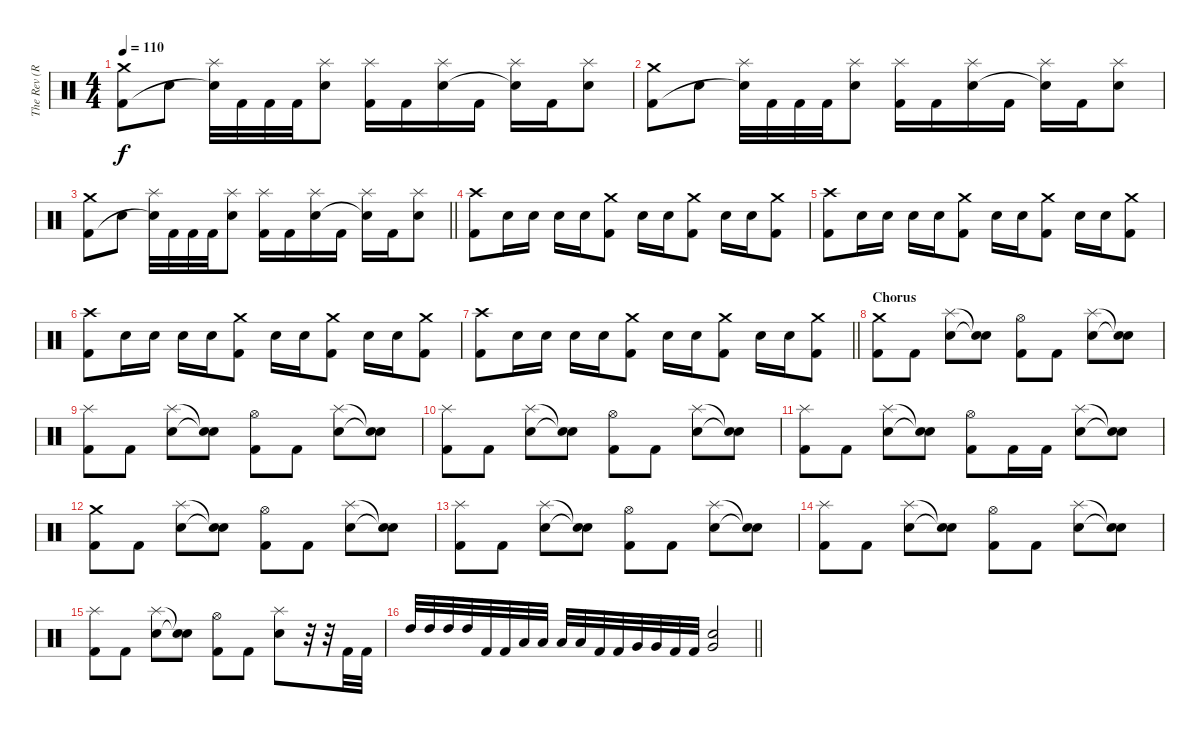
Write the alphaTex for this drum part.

\track ("The Rev (R.I.P.)" "The Rev (R") {instrument percussion}
\staff {score}
\articulation defaults
\ts (4 4)
\tempo 110
\clef neutral
\ks c
("Crash medium (hit)" "Kick (hit) 2").8{dy f} "Snare (hit) 2".8 ("Splash (hit)" "Snare (hit)"{t}).32 "Kick (hit) 2".32 "Kick (hit) 2".32 "Kick (hit) 2".32 ("Splash (hit)" "Snare (hit) 2").8 ("Splash (hit)" "Kick (hit) 2").16 "Kick (hit) 2".16 ("Splash (hit)" "Snare (hit) 2").16 "Kick (hit) 2".16 ("Splash (hit)" "Snare (hit)"{t}).16 "Kick (hit) 2".16 ("Splash (hit)" "Snare (hit) 2").8 |
("Crash medium (hit)" "Kick (hit) 2").8 "Snare (hit) 2".8 ("Splash (hit)" "Snare (hit)"{t}).32 "Kick (hit) 2".32 "Kick (hit) 2".32 "Kick (hit) 2".32 ("Splash (hit)" "Snare (hit) 2").8 ("Splash (hit)" "Kick (hit) 2").16 "Kick (hit) 2".16 ("Splash (hit)" "Snare (hit) 2").16 "Kick (hit) 2".16 ("Splash (hit)" "Snare (hit)"{t}).16 "Kick (hit) 2".16 ("Splash (hit)" "Snare (hit) 2").8 |
\barLineRight lightlight
("Crash medium (hit)" "Kick (hit) 2").8 "Snare (hit) 2".8 ("Splash (hit)" "Snare (hit)"{t}).32 "Kick (hit) 2".32 "Kick (hit) 2".32 "Kick (hit) 2".32 ("Splash (hit)" "Snare (hit) 2").8 ("Splash (hit)" "Kick (hit) 2").16 "Kick (hit) 2".16 ("Splash (hit)" "Snare (hit) 2").16 "Kick (hit) 2".16 ("Splash (hit)" "Snare (hit)"{t}).16 "Kick (hit) 2".16 ("Splash (hit)" "Snare (hit) 2").8 |
("Crash high (hit)" "Kick (hit) 2").8 "Electric Snare (hit)".16 "Electric Snare (hit)".16 "Electric Snare (hit)".16 "Electric Snare (hit)".16 ("Crash medium (hit)" "Kick (hit) 2").8 "Electric Snare (hit)".16 "Electric Snare (hit)".16 ("Crash medium (hit)" "Kick (hit) 2").8 "Electric Snare (hit)".16 "Electric Snare (hit)".16 ("Crash medium (hit)" "Kick (hit) 2").8 |
("Crash high (hit)" "Kick (hit) 2").8 "Electric Snare (hit)".16 "Electric Snare (hit)".16 "Electric Snare (hit)".16 "Electric Snare (hit)".16 ("Crash medium (hit)" "Kick (hit) 2").8 "Electric Snare (hit)".16 "Electric Snare (hit)".16 ("Crash medium (hit)" "Kick (hit) 2").8 "Electric Snare (hit)".16 "Electric Snare (hit)".16 ("Crash medium (hit)" "Kick (hit) 2").8 |
("Crash high (hit)" "Kick (hit) 2").8 "Electric Snare (hit)".16 "Electric Snare (hit)".16 "Electric Snare (hit)".16 "Electric Snare (hit)".16 ("Crash medium (hit)" "Kick (hit) 2").8 "Electric Snare (hit)".16 "Electric Snare (hit)".16 ("Crash medium (hit)" "Kick (hit) 2").8 "Electric Snare (hit)".16 "Electric Snare (hit)".16 ("Crash medium (hit)" "Kick (hit) 2").8 |
\barLineRight lightlight
("Crash high (hit)" "Kick (hit) 2").8 "Electric Snare (hit)".16 "Electric Snare (hit)".16 "Electric Snare (hit)".16 "Electric Snare (hit)".16 ("Crash medium (hit)" "Kick (hit) 2").8 "Electric Snare (hit)".16 "Electric Snare (hit)".16 ("Crash medium (hit)" "Kick (hit) 2").8 "Electric Snare (hit)".16 "Electric Snare (hit)".16 ("Crash medium (hit)" "Kick (hit) 2").8 |
\section ("" "Chorus")
("Crash medium (hit)" "Kick (hit) 2").8 "Kick (hit) 2".8 ("Splash (hit)" "Electric Snare (hit)").8 ("Snare (hit)"{t} "Snare (hit)"{t}).8 ("Hi-Hat (open)" "Kick (hit) 2").8 "Kick (hit) 2".8 ("Splash (hit)" "Electric Snare (hit)").8 ("Snare (hit)"{t} "Snare (hit)"{t}).8 |
("Splash (hit)" "Kick (hit) 2").8 "Kick (hit) 2".8 ("Splash (hit)" "Electric Snare (hit)").8 ("Snare (hit)"{t} "Snare (hit)"{t}).8 ("Hi-Hat (open)" "Kick (hit) 2").8 "Kick (hit) 2".8 ("Splash (hit)" "Electric Snare (hit)").8 ("Snare (hit)"{t} "Snare (hit)"{t}).8 |
("Splash (hit)" "Kick (hit) 2").8 "Kick (hit) 2".8 ("Splash (hit)" "Electric Snare (hit)").8 ("Snare (hit)"{t} "Snare (hit)"{t}).8 ("Hi-Hat (open)" "Kick (hit) 2").8 "Kick (hit) 2".8 ("Splash (hit)" "Electric Snare (hit)").8 ("Snare (hit)"{t} "Snare (hit)"{t}).8 |
("Splash (hit)" "Kick (hit) 2").8 "Kick (hit) 2".8 ("Splash (hit)" "Electric Snare (hit)").8 ("Snare (hit)"{t} "Snare (hit)"{t}).8 ("Hi-Hat (open)" "Kick (hit) 2").8 "Kick (hit) 2".16 "Kick (hit) 2".16 ("Splash (hit)" "Electric Snare (hit)").8 ("Snare (hit)"{t} "Snare (hit)"{t}).8 |
("Crash medium (hit)" "Kick (hit) 2").8 "Kick (hit) 2".8 ("Splash (hit)" "Electric Snare (hit)").8 ("Snare (hit)"{t} "Snare (hit)"{t}).8 ("Hi-Hat (open)" "Kick (hit) 2").8 "Kick (hit) 2".8 ("Splash (hit)" "Electric Snare (hit)").8 ("Snare (hit)"{t} "Snare (hit)"{t}).8 |
("Splash (hit)" "Kick (hit) 2").8 "Kick (hit) 2".8 ("Splash (hit)" "Electric Snare (hit)").8 ("Snare (hit)"{t} "Snare (hit)"{t}).8 ("Hi-Hat (open)" "Kick (hit) 2").8 "Kick (hit) 2".8 ("Splash (hit)" "Electric Snare (hit)").8 ("Snare (hit)"{t} "Snare (hit)"{t}).8 |
("Splash (hit)" "Kick (hit) 2").8 "Kick (hit) 2".8 ("Splash (hit)" "Electric Snare (hit)").8 ("Snare (hit)"{t} "Snare (hit)"{t}).8 ("Hi-Hat (open)" "Kick (hit) 2").8 "Kick (hit) 2".8 ("Splash (hit)" "Electric Snare (hit)").8 ("Snare (hit)"{t} "Snare (hit)"{t}).8 |
("Splash (hit)" "Kick (hit) 2").8 "Kick (hit) 2".8 ("Splash (hit)" "Electric Snare (hit)").8 ("Snare (hit)"{t} "Snare (hit)"{t}).8 ("Hi-Hat (open)" "Kick (hit) 2").8 "Kick (hit) 2".8 ("Splash (hit)" "Electric Snare (hit)").8 r.32 r.32 "Kick (hit) 2".32 "Kick (hit) 2".32 |
\barLineRight lightlight "High Tom (hit)".32 "High Tom (hit)".32 "High Tom (hit)".32 "High Tom (hit)".32 "Kick (hit) 2".32 "Kick (hit) 2".32 "Low Tom (hit)".32 "Low Tom (hit)".32 "Low Tom (hit)".32 "Low Tom (hit)".32 "Kick (hit) 2".32 "Kick (hit) 2".32 "Very Low Tom (hit)".32 "Very Low Tom (hit)".32 "Kick (hit) 2".32 "Kick (hit) 2".32
("Snare (hit) 2" "Very Low Tom (hit)").2
